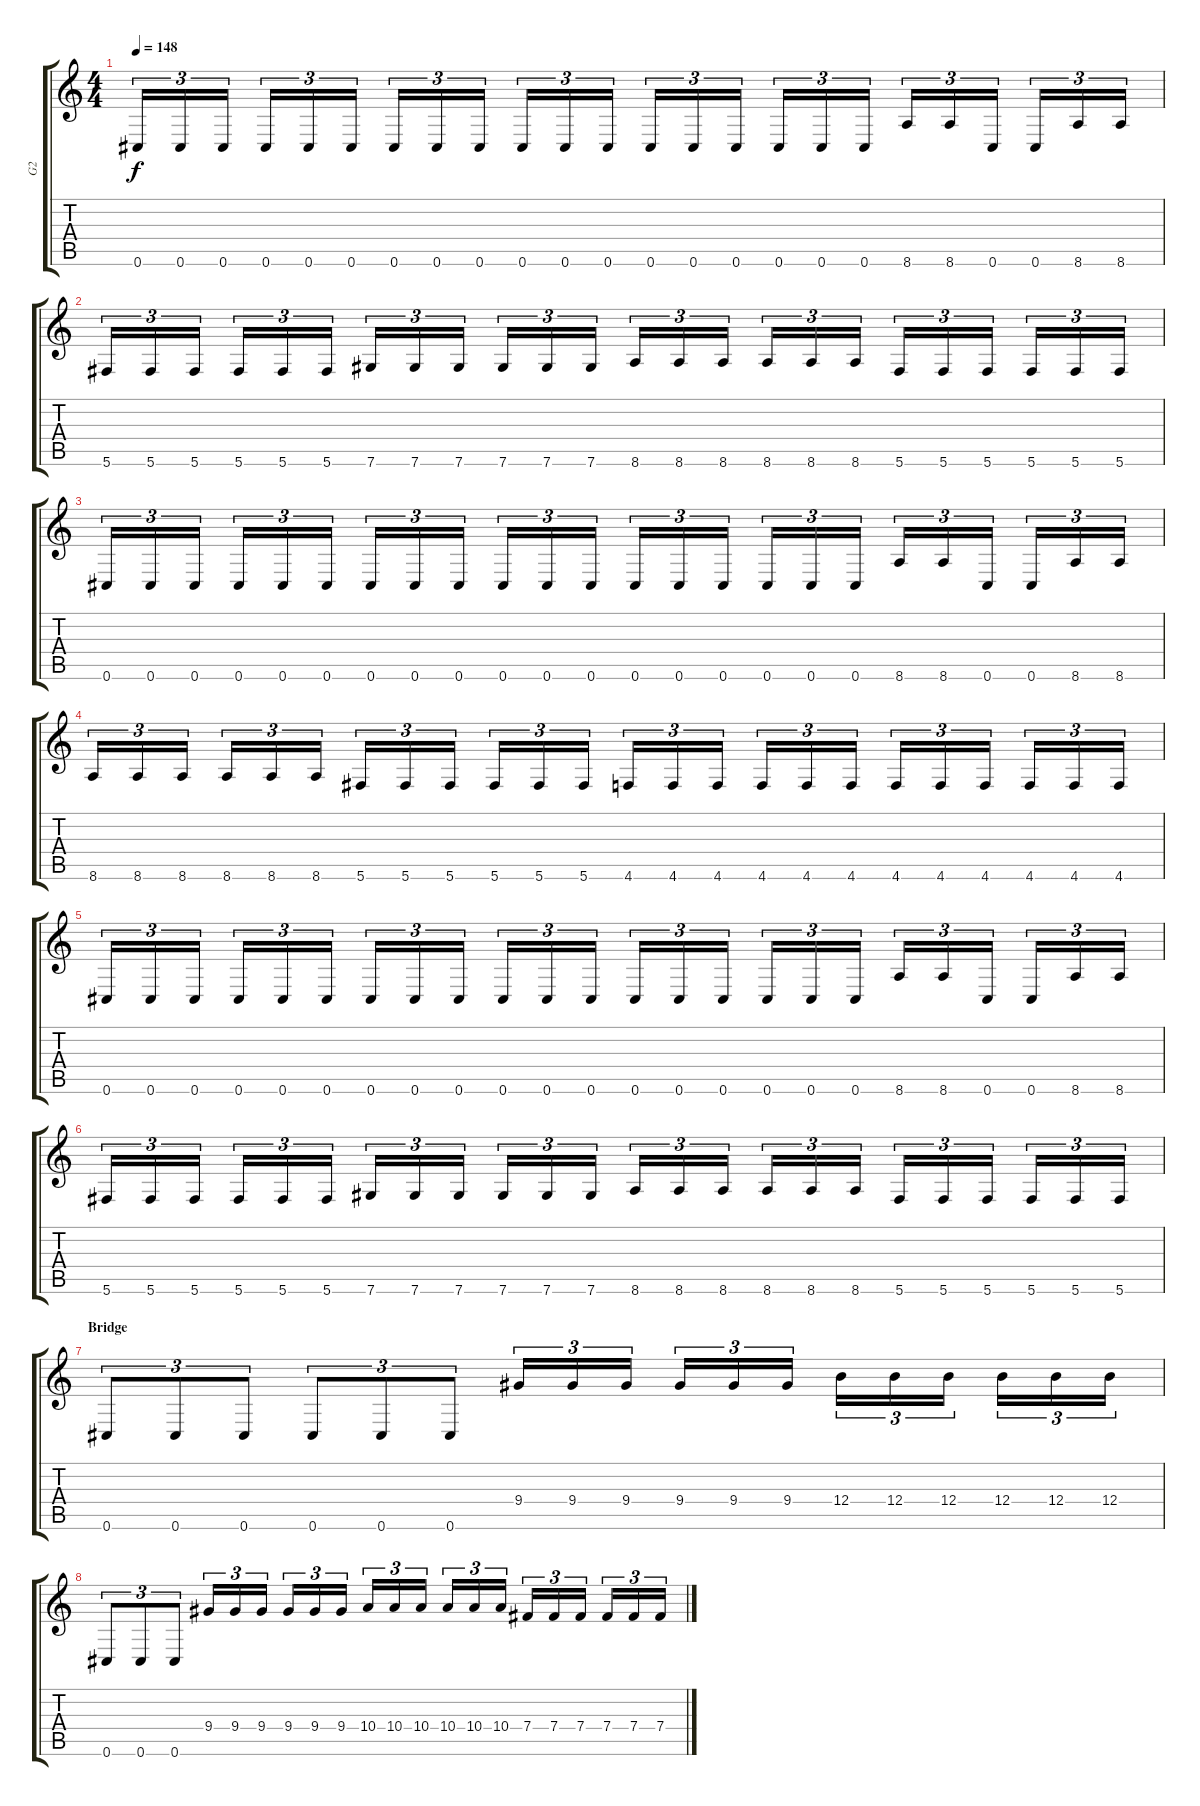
\track ("G2" "G2") {instrument distortionguitar}
\staff {score tabs}
\tuning (Db4 Ab3 E3 B2 Gb2 Db2) {hide}
\ts (4 4)
\tempo 148
\clef g2
\ks c
0.6.16{tu (3 2) dy f} 0.6.16{tu (3 2)} 0.6.16{tu (3 2)} 0.6.16{tu (3 2)} 0.6.16{tu (3 2)} 0.6.16{tu (3 2)} 0.6.16{tu (3 2)} 0.6.16{tu (3 2)} 0.6.16{tu (3 2)} 0.6.16{tu (3 2)} 0.6.16{tu (3 2)} 0.6.16{tu (3 2)} 0.6.16{tu (3 2)} 0.6.16{tu (3 2)} 0.6.16{tu (3 2)} 0.6.16{tu (3 2)} 0.6.16{tu (3 2)} 0.6.16{tu (3 2)} 8.6.16{tu (3 2)} 8.6.16{tu (3 2)} 0.6.16{tu (3 2)} 0.6.16{tu (3 2)} 8.6.16{tu (3 2)} 8.6.16{tu (3 2)} |
5.6.16{tu (3 2)} 5.6.16{tu (3 2)} 5.6.16{tu (3 2)} 5.6.16{tu (3 2)} 5.6.16{tu (3 2)} 5.6.16{tu (3 2)} 7.6.16{tu (3 2)} 7.6.16{tu (3 2)} 7.6.16{tu (3 2)} 7.6.16{tu (3 2)} 7.6.16{tu (3 2)} 7.6.16{tu (3 2)} 8.6.16{tu (3 2)} 8.6.16{tu (3 2)} 8.6.16{tu (3 2)} 8.6.16{tu (3 2)} 8.6.16{tu (3 2)} 8.6.16{tu (3 2)} 5.6.16{tu (3 2)} 5.6.16{tu (3 2)} 5.6.16{tu (3 2)} 5.6.16{tu (3 2)} 5.6.16{tu (3 2)} 5.6.16{tu (3 2)} |
0.6.16{tu (3 2)} 0.6.16{tu (3 2)} 0.6.16{tu (3 2)} 0.6.16{tu (3 2)} 0.6.16{tu (3 2)} 0.6.16{tu (3 2)} 0.6.16{tu (3 2)} 0.6.16{tu (3 2)} 0.6.16{tu (3 2)} 0.6.16{tu (3 2)} 0.6.16{tu (3 2)} 0.6.16{tu (3 2)} 0.6.16{tu (3 2)} 0.6.16{tu (3 2)} 0.6.16{tu (3 2)} 0.6.16{tu (3 2)} 0.6.16{tu (3 2)} 0.6.16{tu (3 2)} 8.6.16{tu (3 2)} 8.6.16{tu (3 2)} 0.6.16{tu (3 2)} 0.6.16{tu (3 2)} 8.6.16{tu (3 2)} 8.6.16{tu (3 2)} |
8.6.16{tu (3 2)} 8.6.16{tu (3 2)} 8.6.16{tu (3 2)} 8.6.16{tu (3 2)} 8.6.16{tu (3 2)} 8.6.16{tu (3 2)} 5.6.16{tu (3 2)} 5.6.16{tu (3 2)} 5.6.16{tu (3 2)} 5.6.16{tu (3 2)} 5.6.16{tu (3 2)} 5.6.16{tu (3 2)} 4.6.16{tu (3 2)} 4.6.16{tu (3 2)} 4.6.16{tu (3 2)} 4.6.16{tu (3 2)} 4.6.16{tu (3 2)} 4.6.16{tu (3 2)} 4.6.16{tu (3 2)} 4.6.16{tu (3 2)} 4.6.16{tu (3 2)} 4.6.16{tu (3 2)} 4.6.16{tu (3 2)} 4.6.16{tu (3 2)} |
0.6.16{tu (3 2)} 0.6.16{tu (3 2)} 0.6.16{tu (3 2)} 0.6.16{tu (3 2)} 0.6.16{tu (3 2)} 0.6.16{tu (3 2)} 0.6.16{tu (3 2)} 0.6.16{tu (3 2)} 0.6.16{tu (3 2)} 0.6.16{tu (3 2)} 0.6.16{tu (3 2)} 0.6.16{tu (3 2)} 0.6.16{tu (3 2)} 0.6.16{tu (3 2)} 0.6.16{tu (3 2)} 0.6.16{tu (3 2)} 0.6.16{tu (3 2)} 0.6.16{tu (3 2)} 8.6.16{tu (3 2)} 8.6.16{tu (3 2)} 0.6.16{tu (3 2)} 0.6.16{tu (3 2)} 8.6.16{tu (3 2)} 8.6.16{tu (3 2)} |
5.6.16{tu (3 2)} 5.6.16{tu (3 2)} 5.6.16{tu (3 2)} 5.6.16{tu (3 2)} 5.6.16{tu (3 2)} 5.6.16{tu (3 2)} 7.6.16{tu (3 2)} 7.6.16{tu (3 2)} 7.6.16{tu (3 2)} 7.6.16{tu (3 2)} 7.6.16{tu (3 2)} 7.6.16{tu (3 2)} 8.6.16{tu (3 2)} 8.6.16{tu (3 2)} 8.6.16{tu (3 2)} 8.6.16{tu (3 2)} 8.6.16{tu (3 2)} 8.6.16{tu (3 2)} 5.6.16{tu (3 2)} 5.6.16{tu (3 2)} 5.6.16{tu (3 2)} 5.6.16{tu (3 2)} 5.6.16{tu (3 2)} 5.6.16{tu (3 2)} |
\section ("" "Bridge")
0.6.8{tu (3 2)} 0.6.8{tu (3 2)} 0.6.8{tu (3 2)} 0.6.8{tu (3 2)} 0.6.8{tu (3 2)} 0.6.8{tu (3 2)} 9.4.16{tu (3 2)} 9.4.16{tu (3 2)} 9.4.16{tu (3 2)} 9.4.16{tu (3 2)} 9.4.16{tu (3 2)} 9.4.16{tu (3 2)} 12.4.16{tu (3 2)} 12.4.16{tu (3 2)} 12.4.16{tu (3 2)} 12.4.16{tu (3 2)} 12.4.16{tu (3 2)} 12.4.16{tu (3 2)} |
0.6.8{tu (3 2)} 0.6.8{tu (3 2)} 0.6.8{tu (3 2)} 9.4.16{tu (3 2)} 9.4.16{tu (3 2)} 9.4.16{tu (3 2)} 9.4.16{tu (3 2)} 9.4.16{tu (3 2)} 9.4.16{tu (3 2)} 10.4.16{tu (3 2)} 10.4.16{tu (3 2)} 10.4.16{tu (3 2)} 10.4.16{tu (3 2)} 10.4.16{tu (3 2)} 10.4.16{tu (3 2)} 7.4.16{tu (3 2)} 7.4.16{tu (3 2)} 7.4.16{tu (3 2)} 7.4.16{tu (3 2)} 7.4.16{tu (3 2)} 7.4.16{tu (3 2)}
